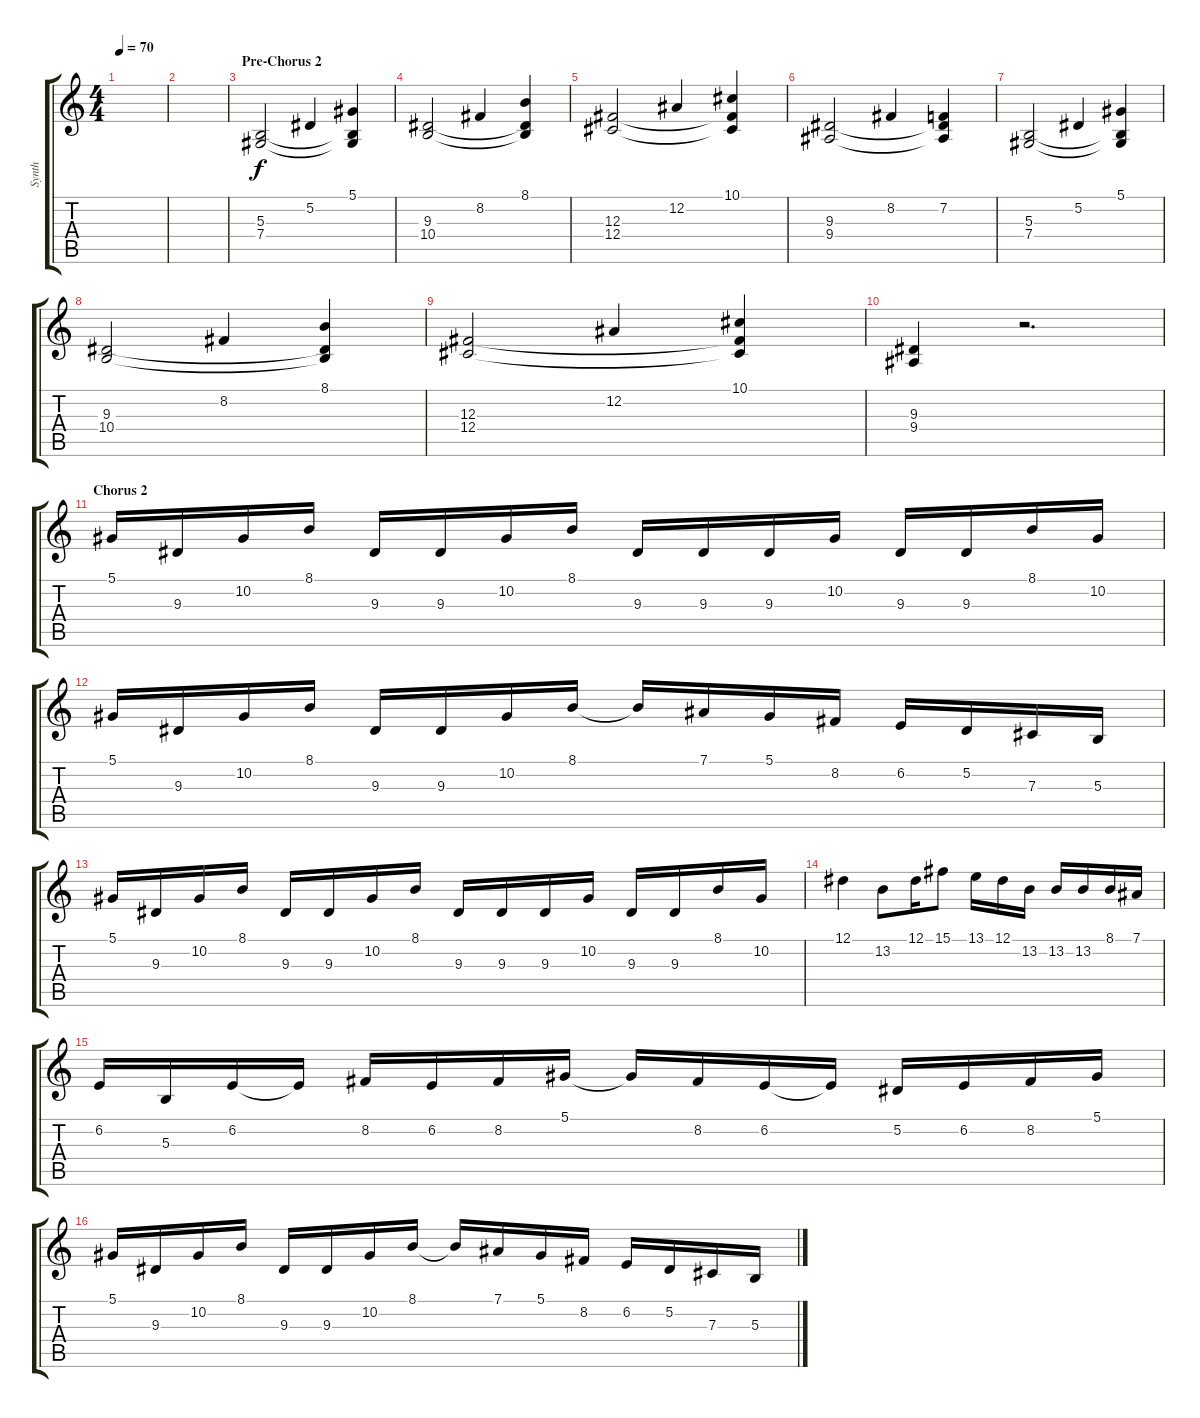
\track ("Synth" "Synth") {instrument musicbox}
\staff {score tabs}
\tuning (Eb4 Bb3 Gb3 Db3 Ab2 Eb2) {hide}
\ts (4 4)
\tempo 70
\clef g2
\ks c
|
|
\section ("" "Pre-Chorus 2")
(5.3 7.4).2{volume 13 instrument stringensemble1} 5.2.4 (5.1 5.3{t} 7.4{t}).4 |
(9.3 10.4).2 8.2.4 (8.1 9.3{t} 10.4{t}).4 |
(12.3 12.4).2 12.2.4 (10.1 12.3{t} 12.4{t}).4 |
(9.3 9.4).2 8.2.4 (7.2 9.3{t} 9.4{t}).4 |
(5.3 7.4).2{volume 13 instrument stringensemble1} 5.2.4 (5.1 5.3{t} 7.4{t}).4 |
(9.3 10.4).2 8.2.4 (8.1 9.3{t} 10.4{t}).4 |
(12.3 12.4).2 12.2.4 (10.1 12.3{t} 12.4{t}).4 |
(9.3 9.4).4 r.2{d} |
\section ("" "Chorus 2")
5.1.16{volume 10 instrument fx4atmosphere} 9.3.16 10.2.16 8.1.16 9.3.16 9.3.16 10.2.16 8.1.16 9.3.16 9.3.16 9.3.16 10.2.16 9.3.16 9.3.16 8.1.16 10.2.16 |
5.1.16{volume 10 instrument fx4atmosphere} 9.3.16 10.2.16 8.1.16 9.3.16 9.3.16 10.2.16 8.1.16 8.1{t}.16 7.1.16 5.1.16 8.2.16 6.2.16 5.2.16 7.3.16 5.3.16 |
5.1.16{volume 10 instrument fx4atmosphere} 9.3.16 10.2.16 8.1.16 9.3.16 9.3.16 10.2.16 8.1.16 9.3.16 9.3.16 9.3.16 10.2.16 9.3.16 9.3.16 8.1.16 10.2.16 |
12.1.4 13.2.8 12.1.16 15.1.8 13.1.16 12.1.16 13.2.16 13.2.16 13.2.16 8.1.16 7.1.16 |
6.2.16 5.3.16 6.2.16 6.2{t}.16 8.2.16 6.2.16 8.2.16 5.1.16 5.1{t}.16 8.2.16 6.2.16 6.2{t}.16 5.2.16 6.2.16 8.2.16 5.1.16 |
5.1.16{volume 10 instrument fx4atmosphere} 9.3.16 10.2.16 8.1.16 9.3.16 9.3.16 10.2.16 8.1.16 8.1{t}.16 7.1.16 5.1.16 8.2.16 6.2.16 5.2.16 7.3.16 5.3.16
